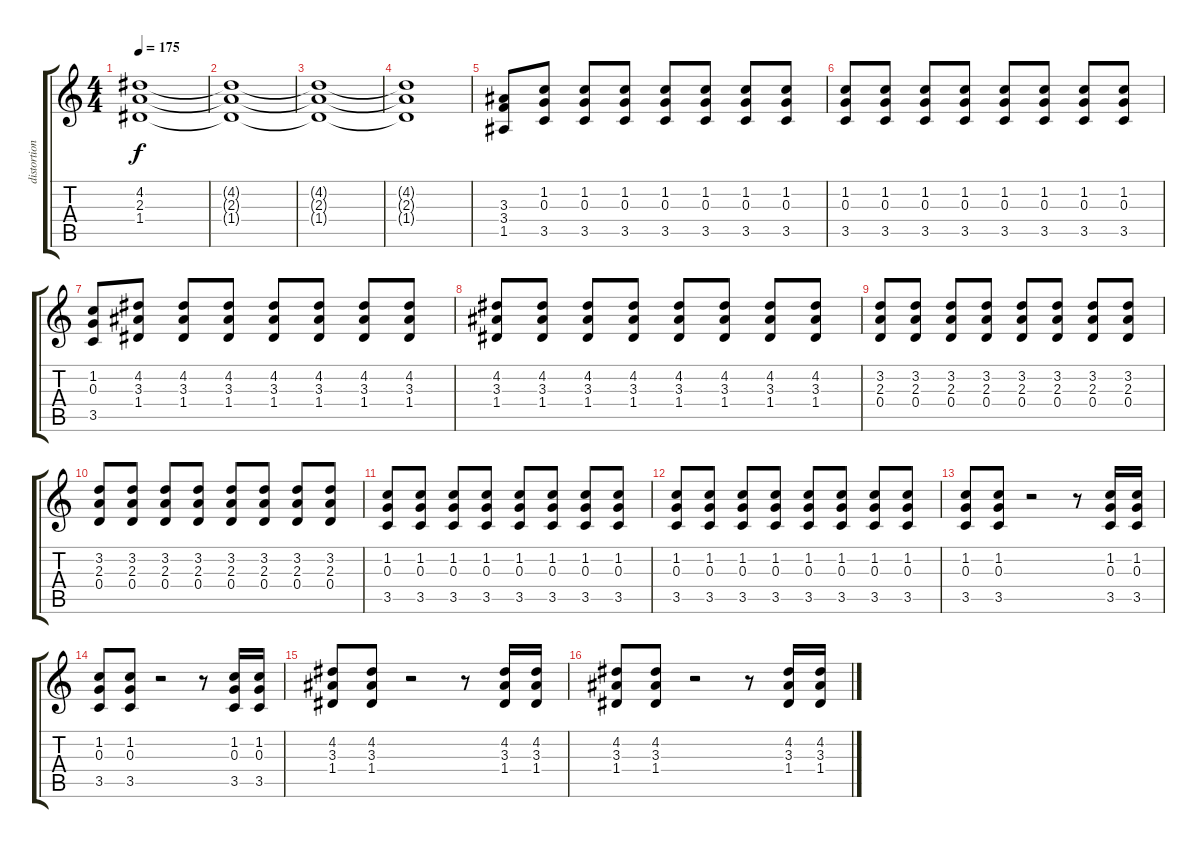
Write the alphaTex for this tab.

\track ("distortion " "distortion") {instrument distortionguitar}
\staff {score tabs}
\tuning (E4 B3 G3 D3 A2 E2) {hide}
\ts (4 4)
\tempo 175
\clef g2
\ks c
(4.2 2.3 1.4).1{dy f instrument distortionguitar} |
(4.2{t} 2.3{t} 1.4{t}).1 |
(4.2{t} 2.3{t} 1.4{t}).1 |
(4.2{t} 2.3{t} 1.4{t}).1 |
(3.3 3.4 1.5).8 (1.2 0.3 3.5).8 (1.2 0.3 3.5).8 (1.2 0.3 3.5).8 (1.2 0.3 3.5).8 (1.2 0.3 3.5).8 (1.2 0.3 3.5).8 (1.2 0.3 3.5).8 |
(1.2 0.3 3.5).8 (1.2 0.3 3.5).8 (1.2 0.3 3.5).8 (1.2 0.3 3.5).8 (1.2 0.3 3.5).8 (1.2 0.3 3.5).8 (1.2 0.3 3.5).8 (1.2 0.3 3.5).8 |
(1.2 0.3 3.5).8 (4.2 3.3 1.4).8 (4.2 3.3 1.4).8 (4.2 3.3 1.4).8 (4.2 3.3 1.4).8 (4.2 3.3 1.4).8 (4.2 3.3 1.4).8 (4.2 3.3 1.4).8 |
(4.2 3.3 1.4).8 (4.2 3.3 1.4).8 (4.2 3.3 1.4).8 (4.2 3.3 1.4).8 (4.2 3.3 1.4).8 (4.2 3.3 1.4).8 (4.2 3.3 1.4).8 (4.2 3.3 1.4).8 |
(3.2 2.3 0.4).8 (3.2 2.3 0.4).8 (3.2 2.3 0.4).8 (3.2 2.3 0.4).8 (3.2 2.3 0.4).8 (3.2 2.3 0.4).8 (3.2 2.3 0.4).8 (3.2 2.3 0.4).8 |
(3.2 2.3 0.4).8 (3.2 2.3 0.4).8 (3.2 2.3 0.4).8 (3.2 2.3 0.4).8 (3.2 2.3 0.4).8 (3.2 2.3 0.4).8 (3.2 2.3 0.4).8 (3.2 2.3 0.4).8 |
(1.2 0.3 3.5).8 (1.2 0.3 3.5).8 (1.2 0.3 3.5).8 (1.2 0.3 3.5).8 (1.2 0.3 3.5).8 (1.2 0.3 3.5).8 (1.2 0.3 3.5).8 (1.2 0.3 3.5).8 |
(1.2 0.3 3.5).8 (1.2 0.3 3.5).8 (1.2 0.3 3.5).8 (1.2 0.3 3.5).8 (1.2 0.3 3.5).8 (1.2 0.3 3.5).8 (1.2 0.3 3.5).8 (1.2 0.3 3.5).8 |
(1.2 0.3 3.5).8 (1.2 0.3 3.5).8 r.2 r.8 (1.2 0.3 3.5).16 (1.2 0.3 3.5).16 |
(1.2 0.3 3.5).8 (1.2 0.3 3.5).8 r.2 r.8 (1.2 0.3 3.5).16 (1.2 0.3 3.5).16 |
(4.2 3.3 1.4).8 (4.2 3.3 1.4).8 r.2 r.8 (4.2 3.3 1.4).16 (4.2 3.3 1.4).16 |
(4.2 3.3 1.4).8 (4.2 3.3 1.4).8 r.2 r.8 (4.2 3.3 1.4).16 (4.2 3.3 1.4).16
